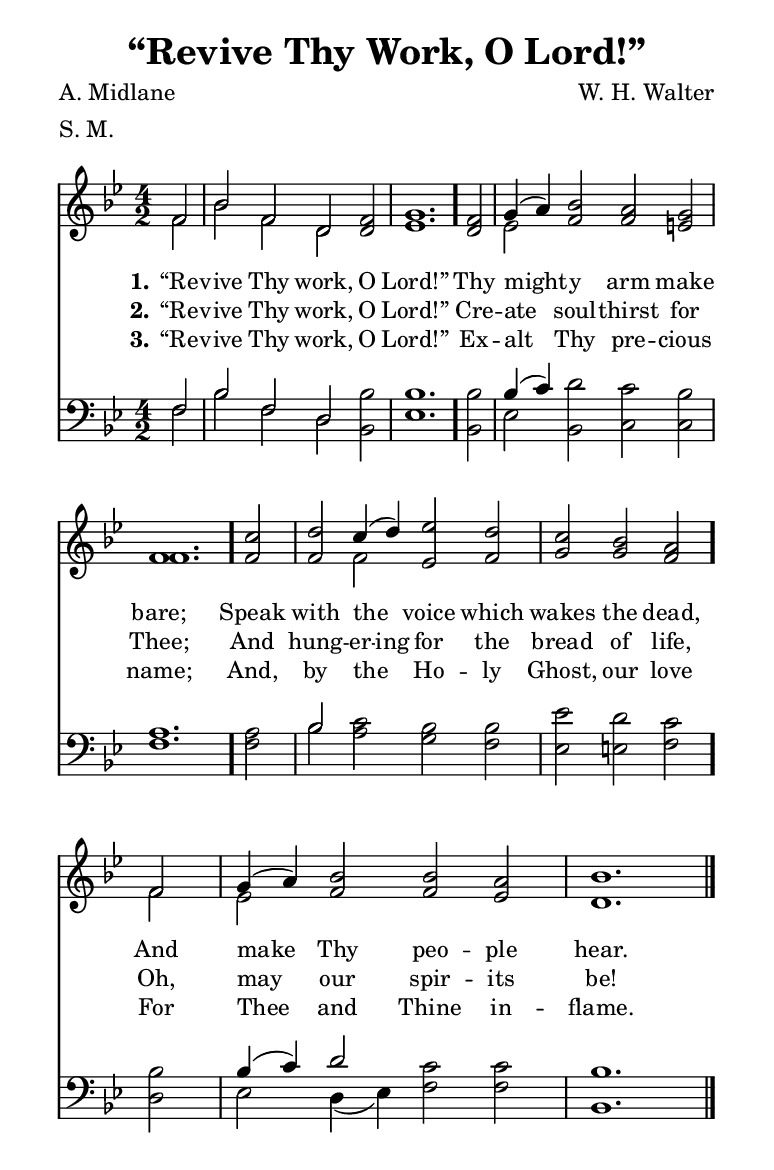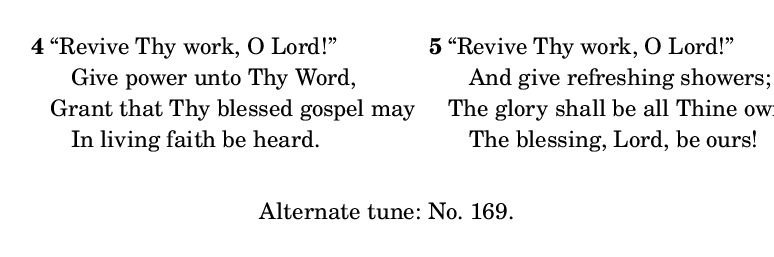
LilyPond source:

\include "common/global.ily"
\paper {
  \include "common/paper.ily"
  ragged-bottom = ##t
}

\header{
  hymnnumber = "377"
  title = "“Revive Thy Work, O Lord!”"
  tunename = "Festal Song"
  meter = "S. M."
  poet = "A. Midlane"
  composer = "W. H. Walter"
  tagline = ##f
}

global = {
  \include "common/overrides.ily"
  \override Staff.TimeSignature.style = #'numbered
  \time 4/2
  \override Score.MetronomeMark.transparent = ##t % hide all fermata changes too
  \tempo 2=80
  \key bes \major
  \partial 2
  \autoBeamOff
}

notesSoprano = {
\global
\relative c' {

  f2 | bes f d f | g1.
  f2 | g4( a) bes2 a g | f1. \eogbreak
  c'2 | d c4( d) ees2 d | c bes a
  f2 | g4( a) bes2 bes a | bes1.

  \bar "|."

}
}

notesAlto = {
\global
\relative e' {

  f2 | bes f d d | ees1.
  d2 | ees f f e | f1.
  f2 | f f ees f | g g f
  f2 | ees f f ees | d1.

}
}

notesTenor = {
\global
\relative a {

  f2 | bes f d bes' | bes1.
  bes2 | bes4( c) d2 c bes | a1.
  a2 | bes c bes bes | ees d c
  bes2 | bes4( c) d2 c c | bes1.

}
}

notesBass = {
\global
\relative f {

  f2 | bes f d bes | ees1.
  bes2 | ees bes c c | f1.
  f2 | bes a g f | ees e f
  d2 | ees d4( ees) f2 f | bes,1.

}
}

wordsA = \lyricmode {
\set stanza = "1."

“Re -- vive Thy work, O Lord!” \bar "."
Thy might -- y arm make bare; \bar "."
Speak with the voice which wakes the dead, \bar "."
And make Thy peo -- ple hear. \bar "."

}

wordsB = \lyricmode {
\set stanza = "2."

“Re -- vive Thy work, O Lord!”
Cre -- ate soul -- thirst for Thee;
And hung -- { \mon } er -- ing { \moff } for the bread of life,
Oh, may our spir -- its be!
}

wordsC = \lyricmode {
\set stanza = "3."

“Re -- vive Thy work, O Lord!”
Ex -- alt Thy pre -- cious name;
And, by the Ho -- ly Ghost, our love
For Thee and Thine in -- flame.

}

wordsD = \markuplist {

\line { “Revive Thy work, O Lord!” }
\line { { \hspace #2 } Give power unto Thy Word, }
\line { Grant that Thy blessed gospel may }
\line { { \hspace #2 } In living faith be heard. }

}

wordsE = \markuplist {

\line { “Revive Thy work, O Lord!” }
\line { { \hspace #2 } And give refreshing showers; }
\line { The glory shall be all Thine own, }
\line { { \hspace #2 } The blessing, Lord, be ours! }

}

\score {
  \context ChoirStaff <<
    \context Staff = upper <<
      \set Staff.autoBeaming = ##f
      \set ChoirStaff.systemStartDelimiter = #'SystemStartBar
      \set ChoirStaff.printPartCombineTexts = ##f
      \partcombine #'(2 . 9) \notesSoprano \notesAlto
      \context NullVoice = sopranos { \voiceOne << \notesSoprano >> }
      \context NullVoice = altos { \voiceTwo << \notesAlto >> }
      \context Lyrics = one   \lyricsto sopranos \wordsA
      \context Lyrics = two   \lyricsto sopranos \wordsB
      \context Lyrics = three \lyricsto sopranos \wordsC
    >>
    \context Staff = men <<
      \set Staff.autoBeaming = ##f
      \clef bass
      \set ChoirStaff.printPartCombineTexts = ##f
      \partcombine #'(2 . 9) \notesTenor \notesBass
      \context NullVoice = tenors { \voiceOne << \notesTenor >> }
      \context NullVoice = basses { \voiceTwo << \notesBass >> }
    >>
  >>
  \layout {
    \include "common/layout.ily"
  }
  \midi{
    \include "common/midi.ily"
  }
}

\markup { \fill-line {
  \hspace #0.1
  \line{ \bold 4 \column { \wordsD } }
  \hspace #0.1
  \line{ \bold 5 \column { \wordsE } }
  \hspace #0.1
} }

\noPageBreak \markup { \vspace #2 \fill-line { "Alternate tune: No. 169." } }

\version "2.19.49"  % necessary for upgrading to future LilyPond versions.

% vi:set et ts=2 sw=2 ai nocindent syntax=lilypond:
